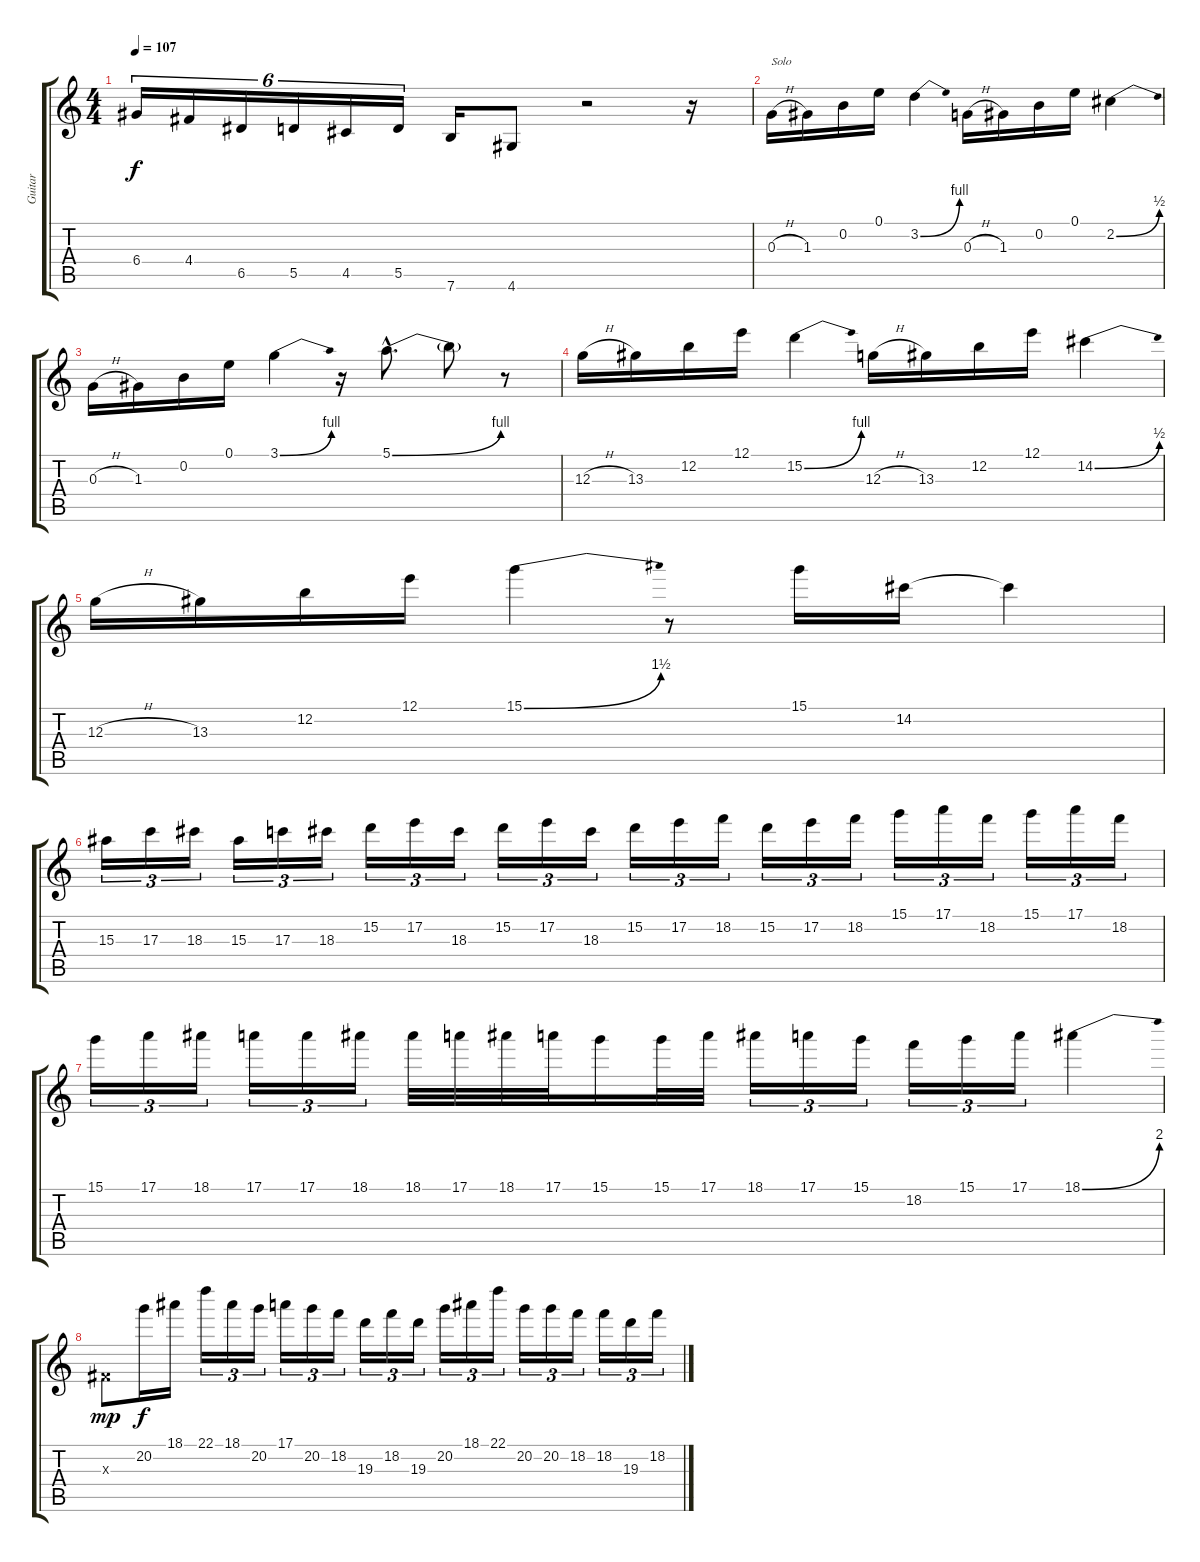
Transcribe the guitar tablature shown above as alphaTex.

\track ("Guitar" "Guitar") {instrument distortionguitar}
\staff {score tabs}
\tuning (E4 B3 G3 D3 A2 E2) {hide}
\ts (4 4)
\tempo 107
\clef g2
\ks c
6.4.16{tu (6 4) dy f} 4.4.16{tu (6 4)} 6.5.16{tu (6 4)} 5.5.16{tu (6 4)} 4.5.16{tu (6 4)} 5.5.16{tu (6 4)} 7.6.16 4.6.8 r.2 r.16 |
0.3{h}.16{txt "Solo"} 1.3.16 0.2.16 0.1.16 3.2{be (bend 0 0 60 4)}.4 0.3{h}.16 1.3.16 0.2.16 0.1.16 2.2{be (bend 0 0 60 2)}.4 |
0.3{h}.16 1.3.16 0.2.16 0.1.16 3.1{be (bend 0 0 60 4)}.4 r.16 5.1{be (bend 0 0 60 4) hac}.8{d} 5.1{t}.8 r.8 |
12.3{h}.16 13.3.16 12.2.16 12.1.16 15.2{be (bend 0 0 60 4)}.4 12.3{h}.16 13.3.16 12.2.16 12.1.16 14.2{be (bend 0 0 60 2)}.4 |
12.3{h}.16 13.3.16 12.2.16 12.1.16 15.1{be (bend 0 0 60 6)}.4 r.8 15.1.16 14.2.16 14.2{t}.4 |
15.3.16{tu (3 2)} 17.3.16{tu (3 2)} 18.3.16{tu (3 2)} 15.3.16{tu (3 2)} 17.3.16{tu (3 2)} 18.3.16{tu (3 2)} 15.2.16{tu (3 2)} 17.2.16{tu (3 2)} 18.3.16{tu (3 2)} 15.2.16{tu (3 2)} 17.2.16{tu (3 2)} 18.3.16{tu (3 2)} 15.2.16{tu (3 2)} 17.2.16{tu (3 2)} 18.2.16{tu (3 2)} 15.2.16{tu (3 2)} 17.2.16{tu (3 2)} 18.2.16{tu (3 2)} 15.1.16{tu (3 2)} 17.1.16{tu (3 2)} 18.2.16{tu (3 2)} 15.1.16{tu (3 2)} 17.1.16{tu (3 2)} 18.2.16{tu (3 2)} |
15.1.16{tu (3 2)} 17.1.16{tu (3 2)} 18.1.16{tu (3 2)} 17.1.16{tu (3 2)} 17.1.16{tu (3 2)} 18.1.16{tu (3 2)} 18.1.32 17.1.32 18.1.32 17.1.32 15.1.16 15.1.32 17.1.32 18.1.16{tu (3 2)} 17.1.16{tu (3 2)} 15.1.16{tu (3 2)} 18.2.16{tu (3 2)} 15.1.16{tu (3 2)} 17.1.16{tu (3 2)} 18.1{be (bend 0 0 60 8)}.4 |
-1.3{x}.8{dy mp} 20.2.16{dy f} 18.1.16 22.1.16{tu (3 2)} 18.1.16{tu (3 2)} 20.2.16{tu (3 2)} 17.1.16{tu (3 2)} 20.2.16{tu (3 2)} 18.2.16{tu (3 2)} 19.3.16{tu (3 2)} 18.2.16{tu (3 2)} 19.3.16{tu (3 2)} 20.2.16{tu (3 2)} 18.1.16{tu (3 2)} 22.1.16{tu (3 2)} 20.2.16{tu (3 2)} 20.2.16{tu (3 2)} 18.2.16{tu (3 2)} 18.2.16{tu (3 2)} 19.3.16{tu (3 2)} 18.2.16{tu (3 2)}
